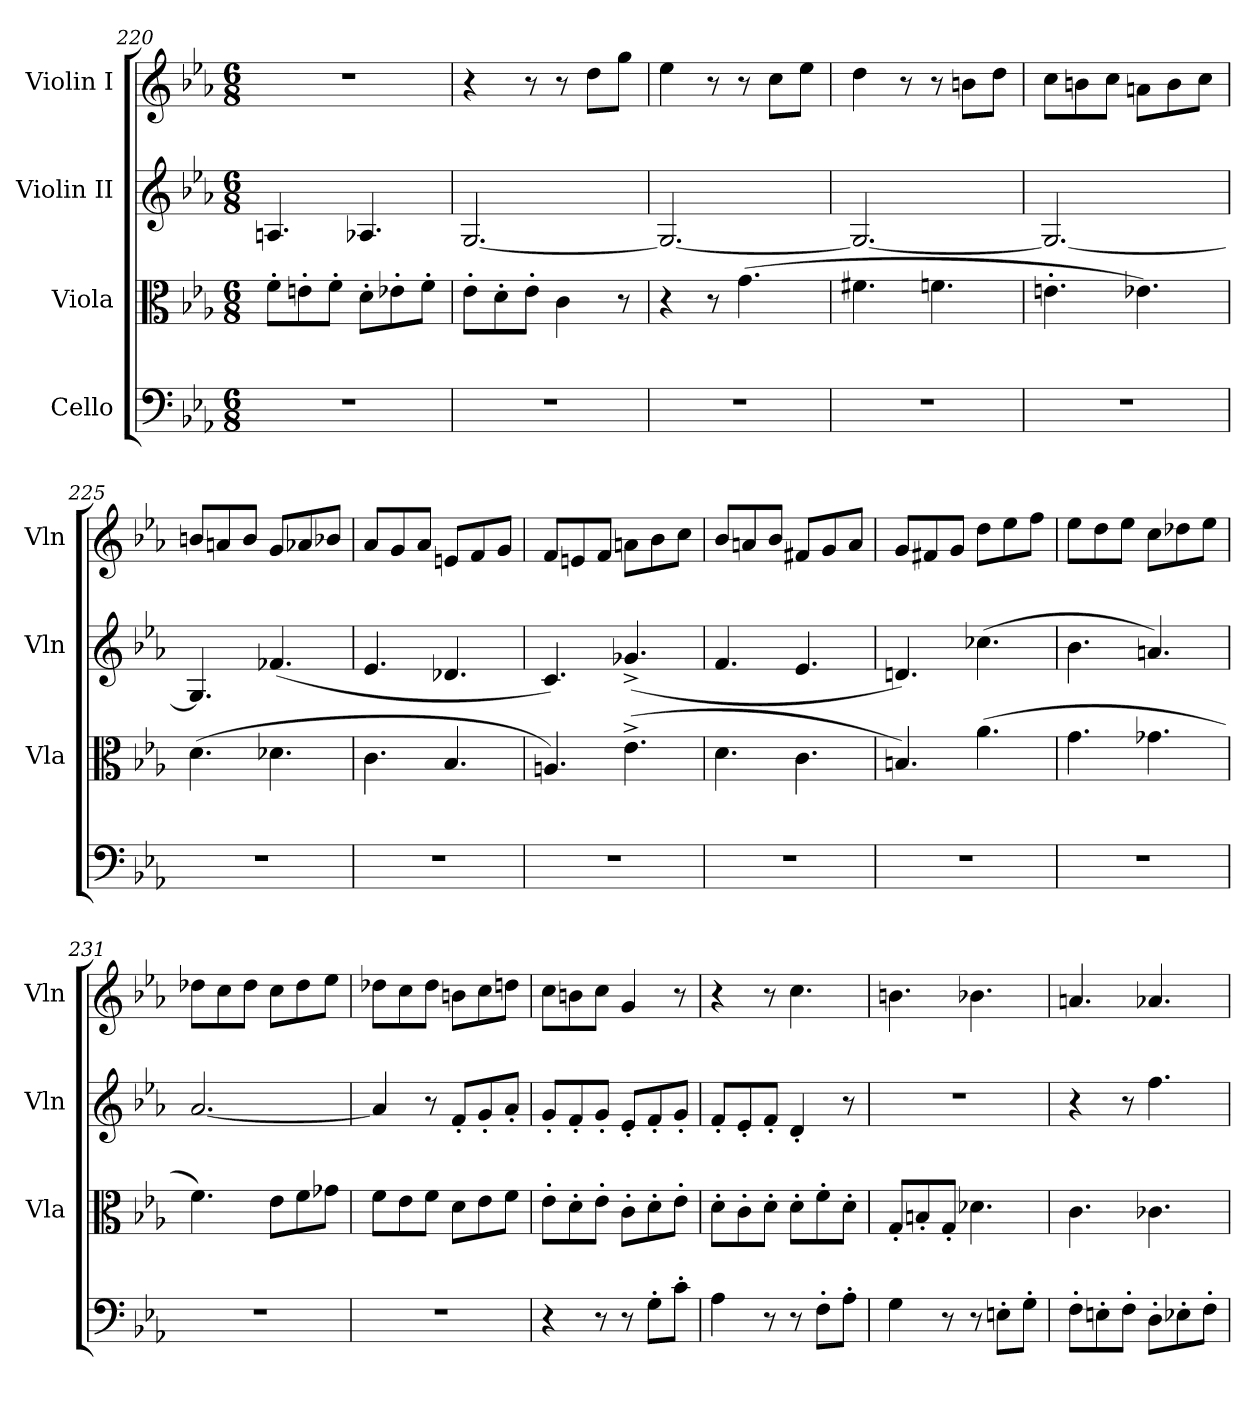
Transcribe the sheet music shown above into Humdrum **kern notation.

**kern	**kern	**kern	**kern
*part4	*part3	*part2	*part1
*staff4	*staff3	*staff2	*staff1
*I"Cello	*I"Viola	*I"Violin II	*I"Violin I
*	*I'Vla	*I'Vln	*I'Vln
*clefF4	*clefC3	*clefG2	*clefG2
*k[b-e-a-]	*k[b-e-a-]	*k[b-e-a-]	*k[b-e-a-]
*M6/8	*M6/8	*M6/8	*M6/8
=220	=220	=220	=220
2.r	8f'\L	4.An/	2.r
.	8en'\	.	.
.	8f'\J	.	.
.	8d'\L	4.A-X/	.
.	8e-X'\	.	.
.	8f'\J	.	.
=221	=221	=221	=221
2.r	8e-'\L	[2.G/	4r
.	8d'\	.	.
.	8e-'\J	.	8r
.	4c\	.	8r
.	.	.	8dd\L
.	8r	.	8gg\J
=222	=222	=222	=222
2.r	4r	2.G/_	4ee-\
.	8r	.	8r
.	(>4.g\	.	8r
.	.	.	8cc\L
.	.	.	8ee-\J
=223	=223	=223	=223
2.r	4.f#X\	2.G/_	4dd\
.	.	.	8r
.	4.fn\	.	8r
.	.	.	8bn\L
.	.	.	8dd\J
=224	=224	=224	=224
2.r	4.en'\	2.G/_	8cc\L
.	.	.	8bn\
.	.	.	8cc\J
.	4.e-X\)	.	8an\L
.	.	.	8b\
.	.	.	8cc\J
!!LO:LB:g=z
=225	=225	=225	=225
2.r	(>4.d\	4.G/]	8bn/L
.	.	.	8an/
.	.	.	8b/J
.	4.d-X\	(>4.f-X/	8g/L
.	.	.	8a-X/
.	.	.	8b-X/J
=226	=226	=226	=226
2.r	4.c\	4.e-/	8a-/L
.	.	.	8g/
.	.	.	8a-/J
.	4.B-/	4.d-X/	8en/L
.	.	.	8f/
.	.	.	8g/J
=227	=227	=227	=227
2.r	4.An/)	4.c/)	8f/L
.	.	.	8en/
.	.	.	8f/J
.	(>4.e-^\	(>4.g-X^/	8an\L
.	.	.	8b-\
.	.	.	8cc\J
=228	=228	=228	=228
2.r	4.d\	4.f/	8b-/L
.	.	.	8an/
.	.	.	8b-/J
.	4.c\	4.e-/	8f#X/L
.	.	.	8g/
.	.	.	8a/J
=229	=229	=229	=229
2.r	4.Bn/)	4.dn/)	8g/L
.	.	.	8f#X/
.	.	.	8g/J
.	(>4.a-\	(>4.cc-X\	8dd\L
.	.	.	8ee-\
.	.	.	8ff\J
=230	=230	=230	=230
2.r	4.g\	4.b-\	8ee-\L
.	.	.	8dd\
.	.	.	8ee-\J
.	4.g-X\	4.an/)	8cc\L
.	.	.	8dd-X\
.	.	.	8ee-\J
=231	=231	=231	=231
2.r	4.f\)	[2.a-/	8dd-X\L
.	.	.	8cc\
.	.	.	8dd-\J
.	8e-\L	.	8cc\L
.	8f\	.	8dd-\
.	8g-X\J	.	8ee-\J
=232	=232	=232	=232
2.r	8f\L	4a-/]	8dd-X\L
.	8e-\	.	8cc\
.	8f\J	8r	8dd-\J
.	8d\L	8f'/L	8bn\L
.	8e-\	8g'/	8cc\
.	8f\J	8a-'/J	8ddn\J
=233	=233	=233	=233
4r	8e-'\L	8g'/L	8cc\L
.	8d'\	8f'/	8bn\
8r	8e-'\J	8g'/J	8cc\J
8r	8c'\L	8e-'/L	4g/
8G'\L	8d'\	8f'/	.
8c'\J	8e-'\J	8g'/J	8r
=234	=234	=234	=234
4A-\	8d'\L	8f'/L	4r
.	8c'\	8e-'/	.
8r	8d'\J	8f'/J	8r
8r	8d'\L	4d'/	4.cc\
8F'\L	8f'\	.	.
8A-'\J	8d'\J	8r	.
=235	=235	=235	=235
4G\	8G'/L	2.r	4.bn\
.	8Bn'/	.	.
8r	8G'/J	.	.
8r	4.d-X\	.	4.b-X\
8En'\L	.	.	.
8G'\J	.	.	.
!!LO:LB:g=z
=236	=236	=236	=236
8F'\L	4.c\	4r	4.an/
8En'\	.	.	.
8F'\J	.	8r	.
8D'\L	4.c-X\	4.ff\	4.a-X/
8E-X'\	.	.	.
8F'\J	.	.	.
=	=	=	=
*-	*-	*-	*-
